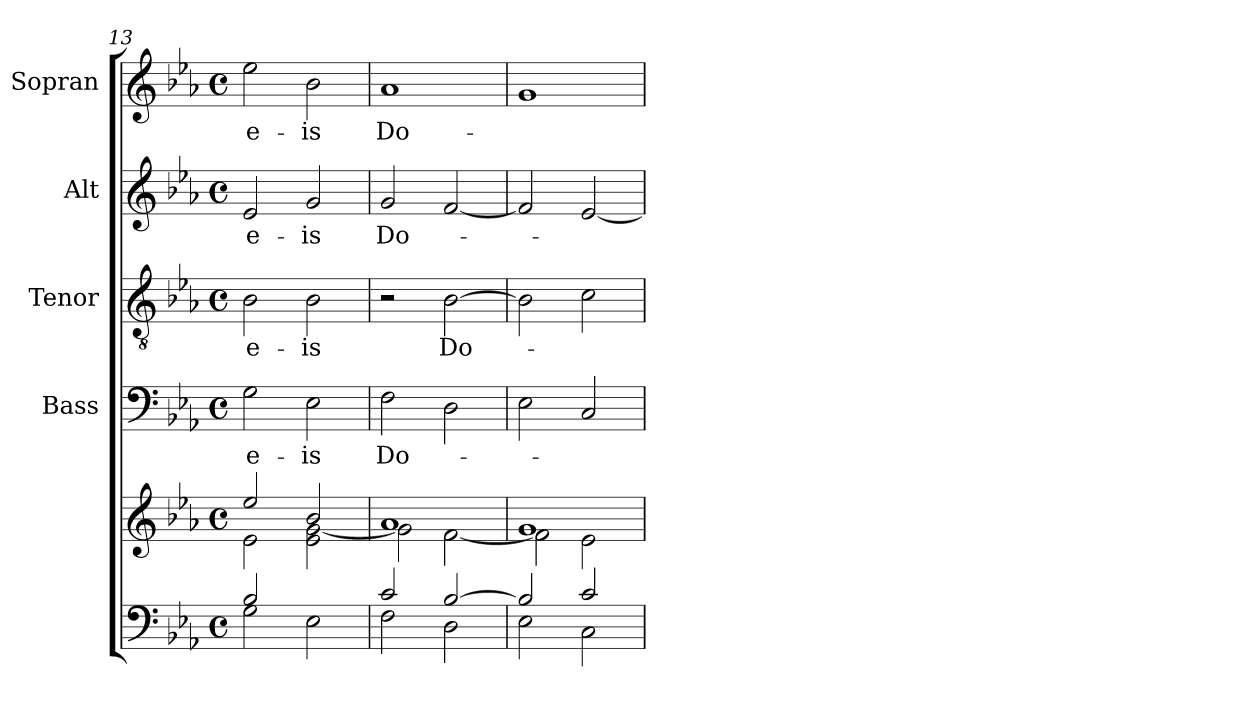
**kern	**kern	**kern	**text	**kern	**text	**kern	**text	**kern	**text
*part5	*part5	*part4	*part4	*part3	*part3	*part2	*part2	*part1	*part1
*staff6	*staff5	*staff4	*staff4	*staff3	*staff3	*staff2	*staff2	*staff1	*staff1
*	*	*I"Bass	*	*I"Tenor	*	*I"Alt	*	*I"Sopran	*
*	*	*I'B.	*	*I'T.	*	*I'A.	*	*I'S.	*
*clefF4	*clefG2	*clefF4	*	*clefGv2	*	*clefG2	*	*clefG2	*
*k[b-e-a-]	*k[b-e-a-]	*k[b-e-a-]	*	*k[b-e-a-]	*	*k[b-e-a-]	*	*k[b-e-a-]	*
*E-:	*E-:	*E-:	*	*E-:	*	*E-:	*	*E-:	*
*M4/4	*M4/4	*M4/4	*	*M4/4	*	*M4/4	*	*M4/4	*
*met(c)	*met(c)	*met(c)	*	*met(c)	*	*met(c)	*	*met(c)	*
=13	=13	=13	=13	=13	=13	=13	=13	=13	=13
*^	*^	*	*	*	*	*	*	*	*
!	!	!	!	!	!LO:LY:b	!	!LO:LY:b	!	!LO:LY:b	!	!LO:LY:b
2B-/	2G\	2ee-/	2e-\	2G\	e-	2B-\	e-	2e-/	e-	2ee-\	e-
!	!	!	!	!	!LO:LY:b	!	!LO:LY:b	!	!LO:LY:b	!	!LO:LY:b
2ryy	2E-\	2b-/	2e-\ [<2g\	2E-\	-is	2B-\	-is	2g/	-is	2b-\	-is
=14	=14	=14	=14	=14	=14	=14	=14	=14	=14	=14	=14
!	!	!	!	!	!LO:LY:b	!	!	!	!LO:LY:b	!	!LO:LY:b
2c/	2F\	1a-	2g\]	2F\	Do-	2r	.	2g/	Do-	1a-	Do-
!	!	!	!	!	!	!	!LO:LY:b	!	!	!	!
[>2B-/	2D\	.	[<2f\	2D\	.	[2B-\	Do-	[2f/	.	.	.
=15	=15	=15	=15	=15	=15	=15	=15	=15	=15	=15	=15
2B-/]	2E-\	1g	2f\]	2E-\	.	2B-\]	.	2f/]	.	1g	.
2c/	2C\	.	2e-\	2C/	.	2c\	.	[2e-/	.	.	.
*v	*v	*	*	*	*	*	*	*	*	*	*
*	*v	*v	*	*	*	*	*	*	*	*
=	=	=	=	=	=	=	=	=	=
*-	*-	*-	*-	*-	*-	*-	*-	*-	*-
